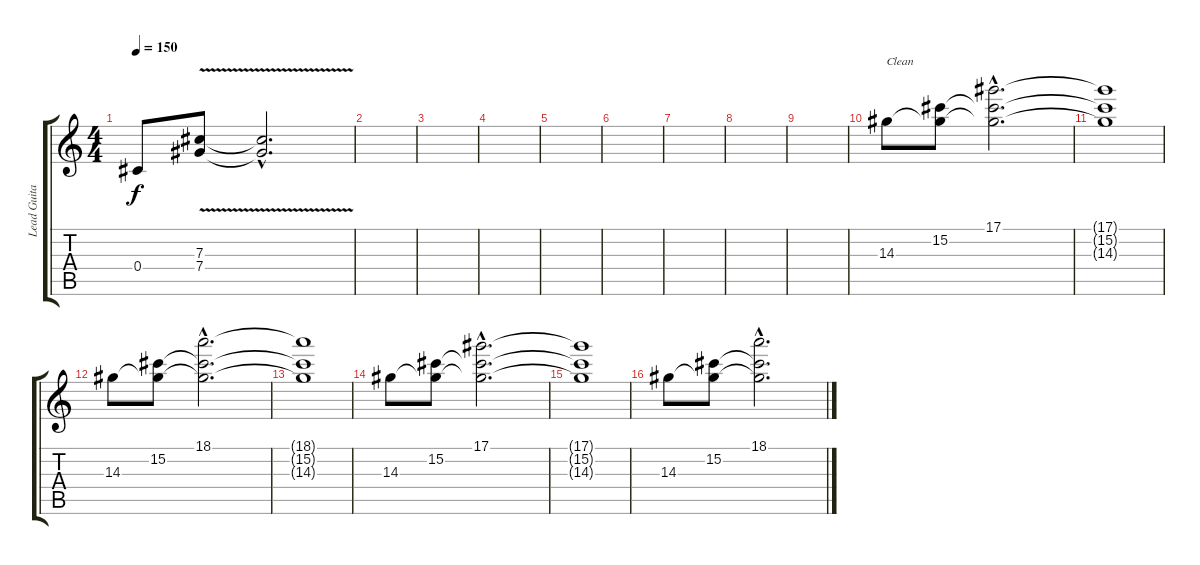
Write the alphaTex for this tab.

\track ("Lead Guitar 2" "Lead Guita") {instrument distortionguitar}
\staff {score tabs}
\tuning (Eb4 Bb3 Gb3 Db3 Ab2 Db2) {hide}
\ts (4 4)
\tempo 150
\clef g2
\ks c
0.4.8{dy f} (7.3{v} 7.4{v}).8 (7.3{hac t} 7.4{hac t}).2{d} |
|
|
|
|
|
|
|
|
14.3.8{txt "Clean" volume 10 instrument electricguitarjazz} (15.2 14.3{t}).8 (17.1{hac} 15.2{hac t} 14.3{hac t}).2{d} |
(17.1{t} 15.2{t} 14.3{t}).1 |
14.3.8 (15.2 14.3{t}).8 (18.1{hac} 15.2{hac t} 14.3{hac t}).2{d} |
(18.1{t} 15.2{t} 14.3{t}).1 |
14.3.8 (15.2 14.3{t}).8 (17.1{hac} 15.2{hac t} 14.3{hac t}).2{d} |
(17.1{t} 15.2{t} 14.3{t}).1 |
14.3.8 (15.2 14.3{t}).8 (18.1{hac} 15.2{hac t} 14.3{hac t}).2{d}
